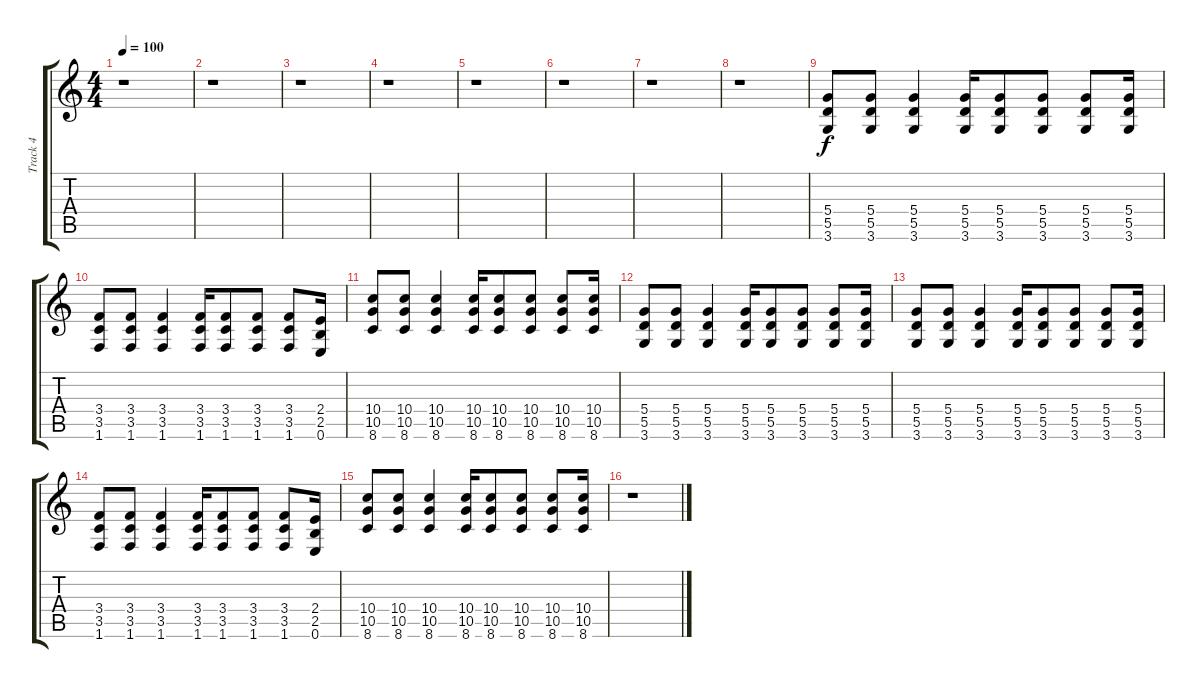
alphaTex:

\track ("Track 4" "Track 4") {instrument overdrivenguitar}
\staff {score tabs}
\tuning (E4 B3 G3 D3 A2 E2) {hide}
\ts (4 4)
\tempo 100
\clef g2
\ks c
r.1{dy f} |
r.1 |
r.1 |
r.1 |
r.1 |
r.1 |
r.1 |
r.1 |
(5.4 5.5 3.6).8 (5.4 5.5 3.6).8 (5.4 5.5 3.6).4 (5.4 5.5 3.6).16 (5.4 5.5 3.6).8 (5.4 5.5 3.6).8 (5.4 5.5 3.6).8 (5.4 5.5 3.6).16 |
(3.4 3.5 1.6).8 (3.4 3.5 1.6).8 (3.4 3.5 1.6).4 (3.4 3.5 1.6).16 (3.4 3.5 1.6).8 (3.4 3.5 1.6).8 (3.4 3.5 1.6).8 (2.4 2.5 0.6).16 |
(10.4 10.5 8.6).8 (10.4 10.5 8.6).8 (10.4 10.5 8.6).4 (10.4 10.5 8.6).16 (10.4 10.5 8.6).8 (10.4 10.5 8.6).8 (10.4 10.5 8.6).8 (10.4 10.5 8.6).16 |
(5.4 5.5 3.6).8 (5.4 5.5 3.6).8 (5.4 5.5 3.6).4 (5.4 5.5 3.6).16 (5.4 5.5 3.6).8 (5.4 5.5 3.6).8 (5.4 5.5 3.6).8 (5.4 5.5 3.6).16 |
(5.4 5.5 3.6).8 (5.4 5.5 3.6).8 (5.4 5.5 3.6).4 (5.4 5.5 3.6).16 (5.4 5.5 3.6).8 (5.4 5.5 3.6).8 (5.4 5.5 3.6).8 (5.4 5.5 3.6).16 |
(3.4 3.5 1.6).8 (3.4 3.5 1.6).8 (3.4 3.5 1.6).4 (3.4 3.5 1.6).16 (3.4 3.5 1.6).8 (3.4 3.5 1.6).8 (3.4 3.5 1.6).8 (2.4 2.5 0.6).16 |
(10.4 10.5 8.6).8 (10.4 10.5 8.6).8 (10.4 10.5 8.6).4 (10.4 10.5 8.6).16 (10.4 10.5 8.6).8 (10.4 10.5 8.6).8 (10.4 10.5 8.6).8 (10.4 10.5 8.6).16 |
r.1
